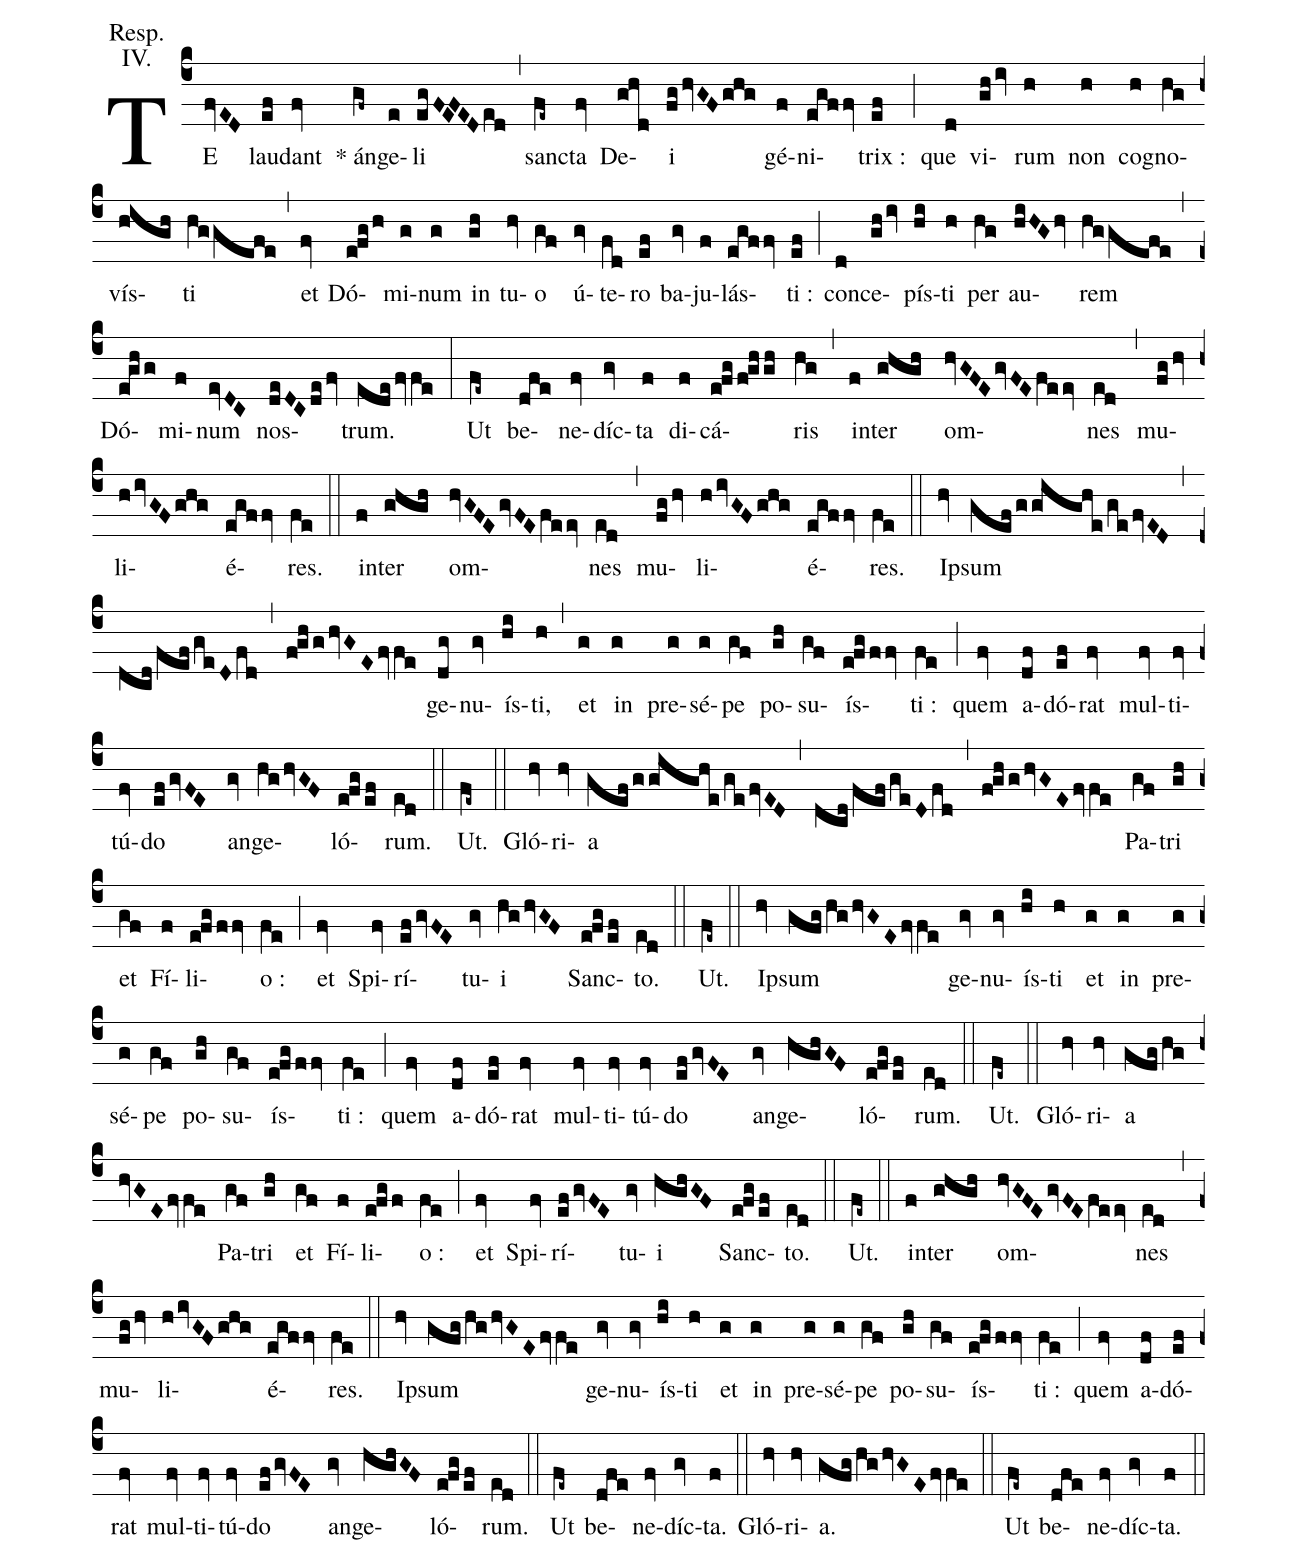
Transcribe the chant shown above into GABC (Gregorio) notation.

annotation: Resp.;
annotation: IV.;
%%
(c4)
TE(fvED) lau(ef)dant(fv) * án(gf~)ge(e)li(egFEFEDed) (,)
sanc(fe~)ta(fv) De(ghd)i(fghvGFghg) gé(f)ni(egffv)trix :(ef) (;)
que(d) vi(ghiv)rum(h) non(h) cog(h)no(hg)vís(high)ti(hggefe) (,)
et(fv) Dó(efgh)mi(g)num(g) in(gh) tu(hv)o(gf) ú(gv)te(fd)ro(ef) ba(gv)ju(f)lás(egffv)ti :(ef) (;)
con(d)ce(ghiv)pís(hi)ti(h) per(hg) au(hiHGhv)rem(hggefe) (,)
Dó(eghg)mi(f)num(evDC) nos(deDCdefv)trum.(edefvfe) (:)
Ut(fe~) be(dfe)ne(fv)díc(gv)ta(f) di(f)cá(efgfghgh)ris(hg) (,)
in(f)ter(ghgh) om(hvGFEgvFEfeev)nes(ed) (,)
mu(fghv)li(hivGFghg)é(egffv)res.(fe) (::)
in(f)ter(ghgh) om(hvGFEgvFEfeev)nes(ed) (,)
mu(fghv)li(hivGFghg)é(egffv)res.(fe) (::)
Ip(hv)sum(gefggighegefvED) (,)
(dcdfefgeDfd) (,)
(fghghvGEfvfe)  ge(dg)nu(gv)ís(hi)ti,(h) (,)
et(g) in(g) pre(g)sé(g)pe(gf) po(gh)su(gf)ís(efgffv)ti :(fe) (;)
quem(fv) a(df)dó(ef)rat(fv) mul(fv)ti(fv)tú(fv)do(efgvFE) an(gv)ge(hghvGF)ló(efgef)rum.(ed) (::)
Ut.(fe~) (::)
Gló(hv)ri(hv)a(gefggighegefvED) (,)
(dcdfefgeDfd) (,)
(fghghvGEfvfe) Pa(gf)tri(gh) et(gf) Fí(f)li(efgffv)o :(fe) (;)
et(fv) Spi(fv)rí(efgvFE)tu(gv)i(hghvGF) Sanc(efgef)to.(ed) (::)
Ut.(fe~) (::)
Ip(hv)sum(gfghghvGEfvfe) ge(gv)nu(gv)ís(hi)ti(h) et(g) in(g) pre(g)sé(g)pe(gf) po(gh)su(gf)ís(efgffv)ti :(fe) (;)
quem(fv) a(df)dó(ef)rat(fv) mul(fv)ti(fv)tú(fv)do(efgvFE) an(gv)ge(hghGF)ló(efgef)rum.(ed) (::)
Ut.(fe~) (::)
Gló(hv)ri(hv)a(gfghghvGEfvfe) Pa(gf)tri(gh) et(gf) Fí(f)li(efgf)o :(fe) (;)
et(fv) Spi(fv)rí(efgvFE)tu(gv)i(hghGF) Sanc(efgef)to.(ed) (::)
Ut.(fe~) (::)
in(f)ter(ghgh) om(hvGFEgvFEfeev)nes(ed) (,)
mu(fghv)li(hivGFghg)é(egffv)res.(fe) (::)
Ip(hv)sum(gfghghvGEfvfe) ge(gv)nu(gv)ís(hi)ti(h) et(g) in(g) pre(g)sé(g)pe(gf) po(gh)su(gf)ís(efgffv)ti :(fe) (;)
quem(fv) a(df)dó(ef)rat(fv) mul(fv)ti(fv)tú(fv)do(efgvFE) an(gv)ge(hghGF)ló(efgef)rum.(ed) (::)
Ut(fe~) be(dfe)ne(fv)díc(gv)ta.(f) (::)
Gló(hv)ri(hv)a.(gfghghvGEfvfe) (::)
Ut(fe~) be(dfe)ne(fv)díc(gv)ta.(f) (::)
